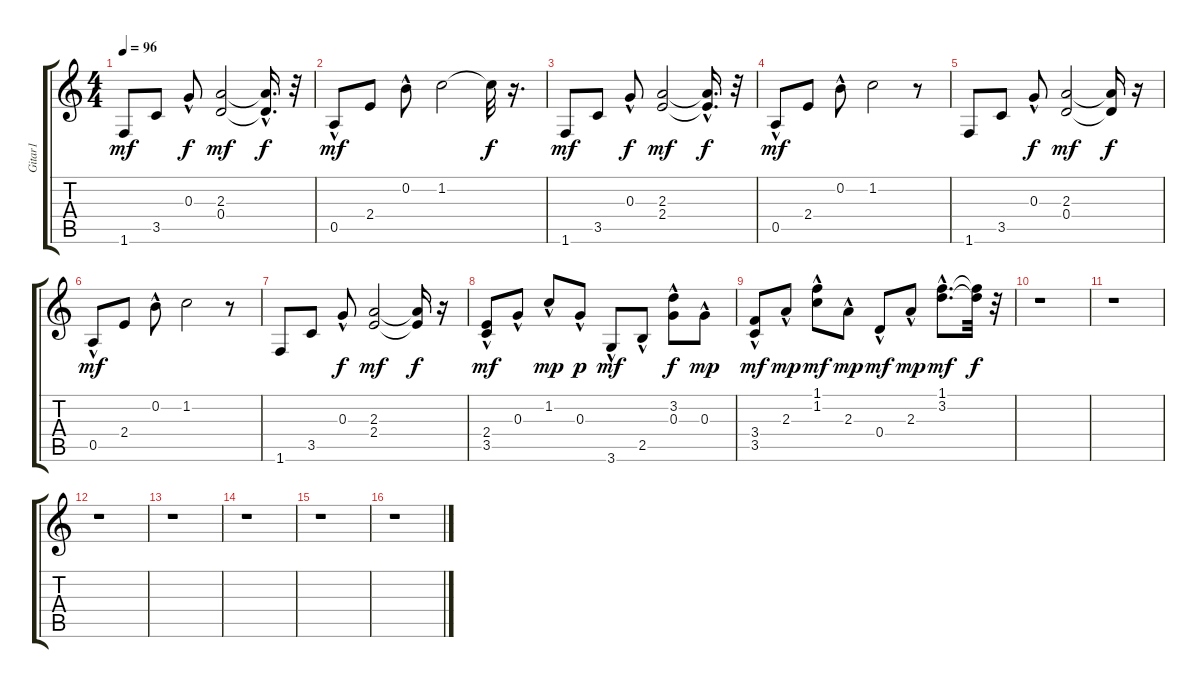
\track ("Gitar1" "Gitar1") {instrument acousticguitarsteel}
\staff {score tabs}
\tuning (E4 B3 G3 D3 A2 E2) {hide}
\ts (4 4)
\tempo 96
\clef g2
\ks c
1.6.8{dy mf} 3.5.8 0.3{hac}.8{dy f} (2.3 0.4).2{dy mf} (2.3{hac t} 0.4{t}).16{d dy f} r.32 |
0.5{hac}.8{dy mf} 2.4.8 0.2{hac}.8 1.2.2 1.2{t}.32{dy f} r.16{d} |
1.6.8{dy mf} 3.5.8 0.3{hac}.8{dy f} (2.3 2.4).2{dy mf} (2.3{hac t} 2.4{t}).16{d dy f} r.32 |
0.5{hac}.8{dy mf} 2.4.8 0.2{hac}.8 1.2.2 r.8 |
1.6.8 3.5.8 0.3{hac}.8{dy f} (2.3 0.4).2{dy mf} (2.3{t} 0.4{t}).16{dy f} r.16 |
0.5{hac}.8{dy mf} 2.4.8 0.2{hac}.8 1.2.2 r.8 |
1.6.8 3.5.8 0.3{hac}.8{dy f} (2.3 2.4).2{dy mf} (2.3{t} 2.4{t}).16{dy f} r.16 |
(2.4{hac} 3.5{hac}).8{dy mf} 0.3{hac}.8 1.2{hac}.8{dy mp} 0.3{hac}.8{dy p} 3.6{hac}.8{dy mf} 2.5{hac}.8 (3.2{hac} 0.3).8{dy f} 0.3{hac}.8{dy mp} |
(3.4{hac} 3.5{hac}).8{dy mf} 2.3{hac}.8{dy mp} (1.1{hac} 1.2{hac}).8{dy mf} 2.3{hac}.8{dy mp} 0.4{hac}.8{dy mf} 2.3{hac}.8{dy mp} (1.1{hac} 3.2{hac}).8{d dy mf} (1.1{t} 3.2{t}).32{dy f} r.32 |
r.1 |
r.1 |
r.1 |
r.1 |
r.1 |
r.1 |
r.1
